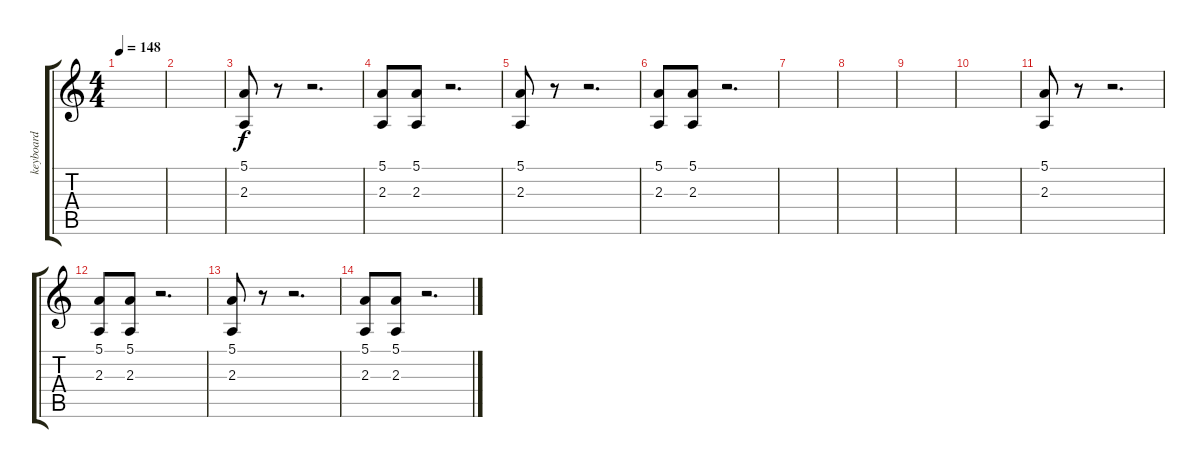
\track ("keyboard" "keyboard") {instrument stringensemble1}
\staff {score tabs}
\tuning (E4 B3 G3 D3 A2 E2) {hide}
\ts (4 4)
\tempo 148
\clef g2
\ks c
|
|
(5.1 2.3).8{instrument violin} r.8 r.2{d} |
(5.1 2.3).8 (5.1 2.3).8 r.2{d} |
(5.1 2.3).8 r.8 r.2{d} |
(5.1 2.3).8 (5.1 2.3).8 r.2{d} |
|
|
|
|
(5.1 2.3).8{instrument violin} r.8 r.2{d} |
(5.1 2.3).8 (5.1 2.3).8 r.2{d} |
(5.1 2.3).8{instrument violin} r.8 r.2{d} |
(5.1 2.3).8 (5.1 2.3).8 r.2{d}
